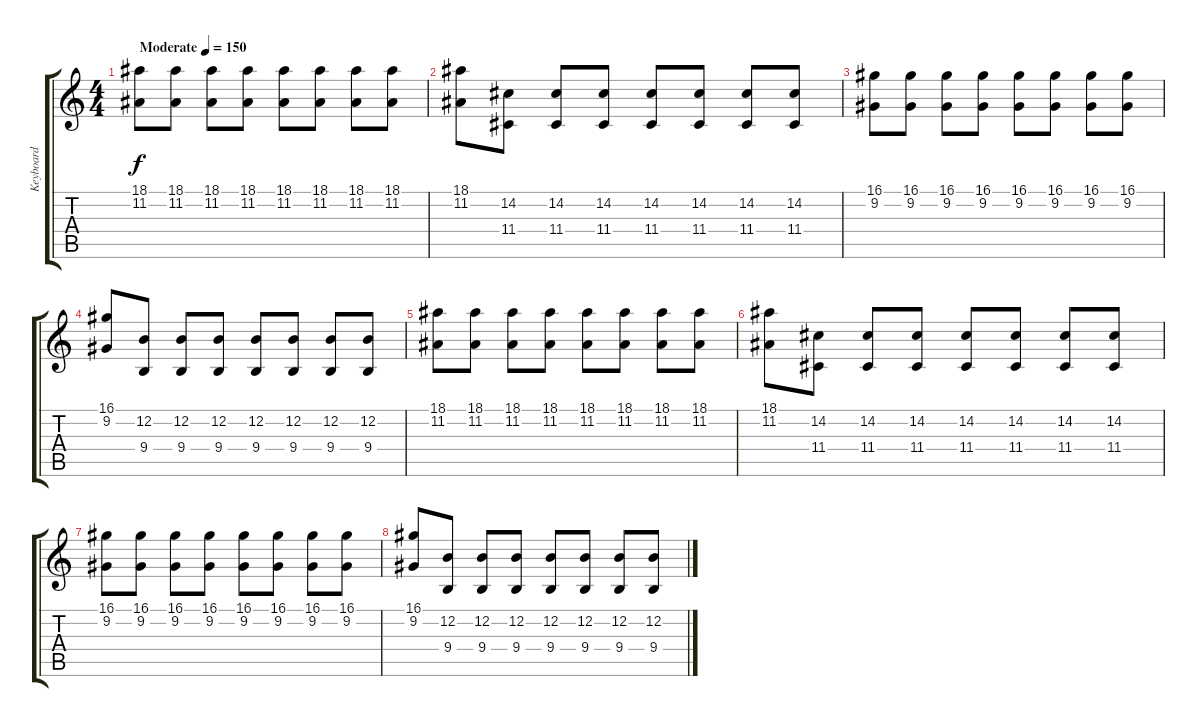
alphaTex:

\track ("Keyboard" "Keyboard") {instrument acousticgrandpiano}
\staff {score tabs}
\tuning (E4 B3 G3 D3 A2 E2) {hide}
\ts (4 4)
\tempo (150 "Moderate")
\clef g2
\ks c
(18.1 11.2).8{dy f volume 7 instrument acousticgrandpiano} (18.1 11.2).8 (18.1 11.2).8 (18.1 11.2).8 (18.1 11.2).8 (18.1 11.2).8 (18.1 11.2).8 (18.1 11.2).8 |
(18.1 11.2).8 (14.2 11.4).8 (14.2 11.4).8 (14.2 11.4).8 (14.2 11.4).8 (14.2 11.4).8 (14.2 11.4).8 (14.2 11.4).8 |
(16.1 9.2).8 (16.1 9.2).8 (16.1 9.2).8 (16.1 9.2).8 (16.1 9.2).8 (16.1 9.2).8 (16.1 9.2).8 (16.1 9.2).8 |
(16.1 9.2).8 (12.2 9.4).8 (12.2 9.4).8 (12.2 9.4).8 (12.2 9.4).8 (12.2 9.4).8 (12.2 9.4).8 (12.2 9.4).8 |
(18.1 11.2).8{volume 13} (18.1 11.2).8 (18.1 11.2).8 (18.1 11.2).8 (18.1 11.2).8 (18.1 11.2).8 (18.1 11.2).8 (18.1 11.2).8 |
(18.1 11.2).8 (14.2 11.4).8 (14.2 11.4).8 (14.2 11.4).8 (14.2 11.4).8 (14.2 11.4).8 (14.2 11.4).8 (14.2 11.4).8 |
(16.1 9.2).8 (16.1 9.2).8 (16.1 9.2).8 (16.1 9.2).8 (16.1 9.2).8 (16.1 9.2).8 (16.1 9.2).8 (16.1 9.2).8 |
(16.1 9.2).8 (12.2 9.4).8 (12.2 9.4).8 (12.2 9.4).8 (12.2 9.4).8 (12.2 9.4).8 (12.2 9.4).8 (12.2 9.4).8
